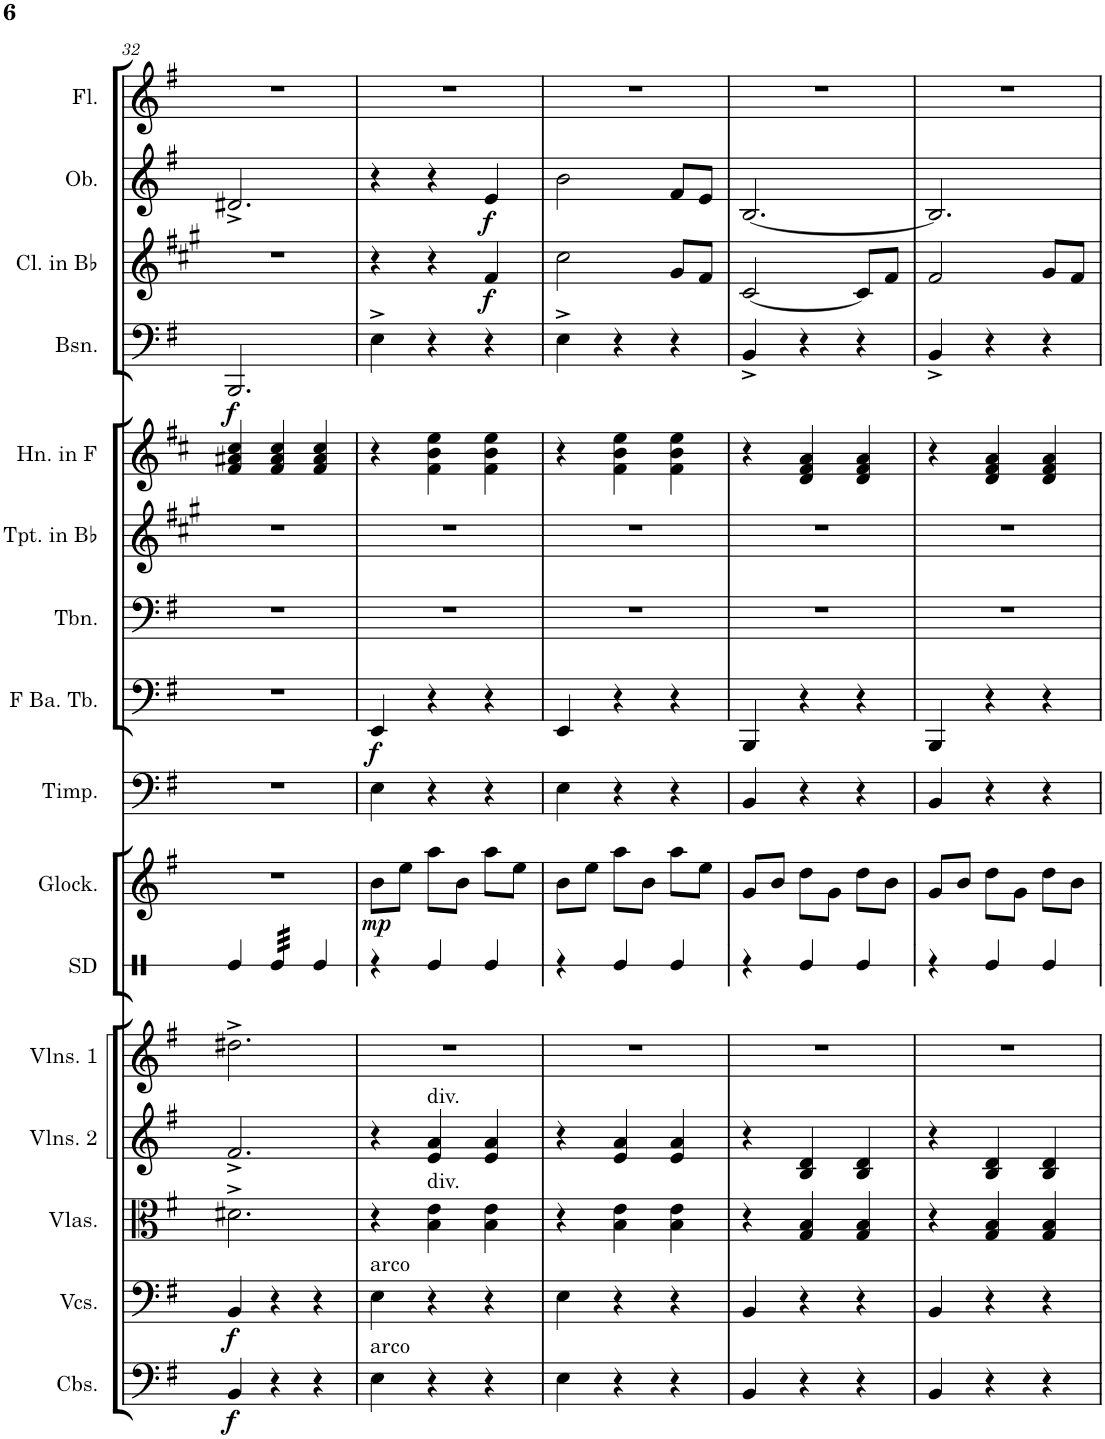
**kern	**dynam	**kern	**dynam	**kern	**kern	**kern	**kern	**kern	**dynam	**kern	**kern	**dynam	**kern	**kern	**kern	**kern	**dynam	**kern	**dynam	**kern	**dynam	**kern
*part16	*part16	*part15	*part15	*part14	*part13	*part12	*part11	*part10	*part10	*part9	*part8	*part8	*part7	*part6	*part5	*part4	*part4	*part3	*part3	*part2	*part2	*part1
*staff16	*staff16	*staff15	*staff15	*staff14	*staff13	*staff12	*staff11	*staff10	*staff10	*staff9	*staff8	*staff8	*staff7	*staff6	*staff5	*staff4	*staff4	*staff3	*staff3	*staff2	*staff2	*staff1
*I"Contrabasses	*	*I"Violoncellos	*	*I"Violas	*I"Violins 2	*I"Violins 1	*I"Snare Drum	*I"Glockenspiel	*	*I"Timpani	*I"F Bass Tuba	*	*I"Trombone	*I"Trumpet in Bb	*I"Horn in F	*I"Bassoon	*	*I"Clarinet in Bb	*	*I"Oboe	*	*I"Flute
*I'Cbs.	*	*I'Vcs.	*	*I'Vlas.	*I'Vlns. 2	*I'Vlns. 1	*I'SD	*I'Glock.	*	*I'Timp.	*I'F Ba. Tb.	*	*I'Tbn.	*I'Tpt. in Bb	*I'Hn. in F	*I'Bsn.	*	*I'Cl. in Bb	*	*I'Ob.	*	*I'Fl.
!!LO:PB:g=z
*clefF4	*	*clefF4	*	*clefC3	*clefG2	*clefG2	*clefX	*clefG2	*	*clefF4	*clefF4	*	*clefF4	*clefG2	*clefG2	*clefF4	*	*clefG2	*	*clefG2	*	*clefG2
*Trd7c12	*	*	*	*	*	*	*	*Trd-14c-24	*	*	*	*	*	*Trd1c2	*Trd4c7	*	*	*Trd1c2	*	*	*	*
*k[f#]	*	*k[f#]	*	*k[f#]	*k[f#]	*k[f#]	*k[]	*k[f#]	*	*k[f#]	*k[f#]	*	*k[f#]	*k[f#c#g#]	*k[f#c#]	*k[f#]	*	*k[f#c#g#]	*	*k[f#]	*	*k[f#]
*M3/4	*	*M3/4	*	*M3/4	*M3/4	*M3/4	*M3/4	*M3/4	*	*M3/4	*M3/4	*	*M3/4	*M3/4	*M3/4	*M3/4	*	*M3/4	*	*M3/4	*	*M3/4
=32	=32	=32	=32	=32	=32	=32	=32	=32	=32	=32	=32	=32	=32	=32	=32	=32	=32	=32	=32	=32	=32	=32
!	!LO:DY:b	!	!LO:DY:b	!	!	!	!	!	!	!	!	!	!	!	!	!	!LO:DY:b	!	!	!	!	!
4BB/	f	4BB/	f	2.d#X^\	2.f#^/	2.dd#X^\	4Re/	2.r	.	2.r	2.r	.	2.r	2.r	4f#/ 4a#X/ 4cc#/	2.BBB/	f	2.r	.	2.d#X^/	.	2.r
*	*	*	*	*	*	*	*tremolo	*	*	*	*	*	*	*	*	*	*	*	*	*	*	*
4r	.	4r	.	.	.	.	32Re/LLL	.	.	.	.	.	.	.	4f#/ 4a#/ 4cc#/	.	.	.	.	.	.	.
.	.	.	.	.	.	.	32Re/	.	.	.	.	.	.	.	.	.	.	.	.	.	.	.
.	.	.	.	.	.	.	32Re/	.	.	.	.	.	.	.	.	.	.	.	.	.	.	.
.	.	.	.	.	.	.	32Re/	.	.	.	.	.	.	.	.	.	.	.	.	.	.	.
.	.	.	.	.	.	.	32Re/	.	.	.	.	.	.	.	.	.	.	.	.	.	.	.
.	.	.	.	.	.	.	32Re/	.	.	.	.	.	.	.	.	.	.	.	.	.	.	.
.	.	.	.	.	.	.	32Re/	.	.	.	.	.	.	.	.	.	.	.	.	.	.	.
.	.	.	.	.	.	.	32Re/JJJ	.	.	.	.	.	.	.	.	.	.	.	.	.	.	.
*	*	*	*	*	*	*	*Xtremolo	*	*	*	*	*	*	*	*	*	*	*	*	*	*	*
4r	.	4r	.	.	.	.	4Re/	.	.	.	.	.	.	.	4f#/ 4a#/ 4cc#/	.	.	.	.	.	.	.
=33	=33	=33	=33	=33	=33	=33	=33	=33	=33	=33	=33	=33	=33	=33	=33	=33	=33	=33	=33	=33	=33	=33
!	!	!LO:TX:a:t=arco	!	!	!	!	!	!	!	!	!	!	!	!	!	!	!	!	!	!	!	!
!LO:TX:a:t=arco	!	!	!	!	!	!	!	!	!	!	!	!	!	!	!	!	!	!	!	!	!	!
!	!	!	!	!	!	!	!	!	!LO:DY:b	!	!	!LO:DY:b	!	!	!	!	!	!	!	!	!	!
4E\	.	4E\	.	4r	4r	2.r	4r	8b\L	mp	4E\	4EE/	f	2.r	2.r	4r	4E^\	.	4r	.	4r	.	2.r
.	.	.	.	.	.	.	.	8ee\J	.	.	.	.	.	.	.	.	.	.	.	.	.	.
!	!	!	!	!	!LO:TX:a:t=div.	!	!	!	!	!	!	!	!	!	!	!	!	!	!	!	!	!
!	!	!	!	!LO:TX:a:t=div.	!	!	!	!	!	!	!	!	!	!	!	!	!	!	!	!	!	!
4r	.	4r	.	4B\ 4e\	4e/ 4a/	.	4Re/	8aa\L	.	4r	4r	.	.	.	4f#\ 4b\ 4ee\	4r	.	4r	.	4r	.	.
.	.	.	.	.	.	.	.	8b\J	.	.	.	.	.	.	.	.	.	.	.	.	.	.
!	!	!	!	!	!	!	!	!	!	!	!	!	!	!	!	!	!	!	!LO:DY:b	!	!LO:DY:b	!
4r	.	4r	.	4B\ 4e\	4e/ 4a/	.	4Re/	8aa\L	.	4r	4r	.	.	.	4f#\ 4b\ 4ee\	4r	.	4f#/	f	4e/	f	.
.	.	.	.	.	.	.	.	8ee\J	.	.	.	.	.	.	.	.	.	.	.	.	.	.
=34	=34	=34	=34	=34	=34	=34	=34	=34	=34	=34	=34	=34	=34	=34	=34	=34	=34	=34	=34	=34	=34	=34
4E\	.	4E\	.	4r	4r	2.r	4r	8b\L	.	4E\	4EE/	.	2.r	2.r	4r	4E^\	.	2cc#\	.	2b\	.	2.r
.	.	.	.	.	.	.	.	8ee\J	.	.	.	.	.	.	.	.	.	.	.	.	.	.
4r	.	4r	.	4B\ 4e\	4e/ 4a/	.	4Re/	8aa\L	.	4r	4r	.	.	.	4f#\ 4b\ 4ee\	4r	.	.	.	.	.	.
.	.	.	.	.	.	.	.	8b\J	.	.	.	.	.	.	.	.	.	.	.	.	.	.
4r	.	4r	.	4B\ 4e\	4e/ 4a/	.	4Re/	8aa\L	.	4r	4r	.	.	.	4f#\ 4b\ 4ee\	4r	.	8g#/L	.	8f#/L	.	.
.	.	.	.	.	.	.	.	8ee\J	.	.	.	.	.	.	.	.	.	8f#/J	.	8e/J	.	.
=35	=35	=35	=35	=35	=35	=35	=35	=35	=35	=35	=35	=35	=35	=35	=35	=35	=35	=35	=35	=35	=35	=35
4BB/	.	4BB/	.	4r	4r	2.r	4r	8g/L	.	4BB/	4BBB/	.	2.r	2.r	4r	4BB^/	.	[2c#/	.	[2.B/	.	2.r
.	.	.	.	.	.	.	.	8b/J	.	.	.	.	.	.	.	.	.	.	.	.	.	.
4r	.	4r	.	4G/ 4B/	4B/ 4d/	.	4Re/	8dd\L	.	4r	4r	.	.	.	4d/ 4f#/ 4a/	4r	.	.	.	.	.	.
.	.	.	.	.	.	.	.	8g\J	.	.	.	.	.	.	.	.	.	.	.	.	.	.
4r	.	4r	.	4G/ 4B/	4B/ 4d/	.	4Re/	8dd\L	.	4r	4r	.	.	.	4d/ 4f#/ 4a/	4r	.	8c#/L]	.	.	.	.
.	.	.	.	.	.	.	.	8b\J	.	.	.	.	.	.	.	.	.	8f#/J	.	.	.	.
=36	=36	=36	=36	=36	=36	=36	=36	=36	=36	=36	=36	=36	=36	=36	=36	=36	=36	=36	=36	=36	=36	=36
4BB/	.	4BB/	.	4r	4r	2.r	4r	8g/L	.	4BB/	4BBB/	.	2.r	2.r	4r	4BB^/	.	2f#/	.	2.B/]	.	2.r
.	.	.	.	.	.	.	.	8b/J	.	.	.	.	.	.	.	.	.	.	.	.	.	.
4r	.	4r	.	4G/ 4B/	4B/ 4d/	.	4Re/	8dd\L	.	4r	4r	.	.	.	4d/ 4f#/ 4a/	4r	.	.	.	.	.	.
.	.	.	.	.	.	.	.	8g\J	.	.	.	.	.	.	.	.	.	.	.	.	.	.
4r	.	4r	.	4G/ 4B/	4B/ 4d/	.	4Re/	8dd\L	.	4r	4r	.	.	.	4d/ 4f#/ 4a/	4r	.	8g#/L	.	.	.	.
.	.	.	.	.	.	.	.	8b\J	.	.	.	.	.	.	.	.	.	8f#/J	.	.	.	.
=	=	=	=	=	=	=	=	=	=	=	=	=	=	=	=	=	=	=	=	=	=	=
*-	*-	*-	*-	*-	*-	*-	*-	*-	*-	*-	*-	*-	*-	*-	*-	*-	*-	*-	*-	*-	*-	*-
